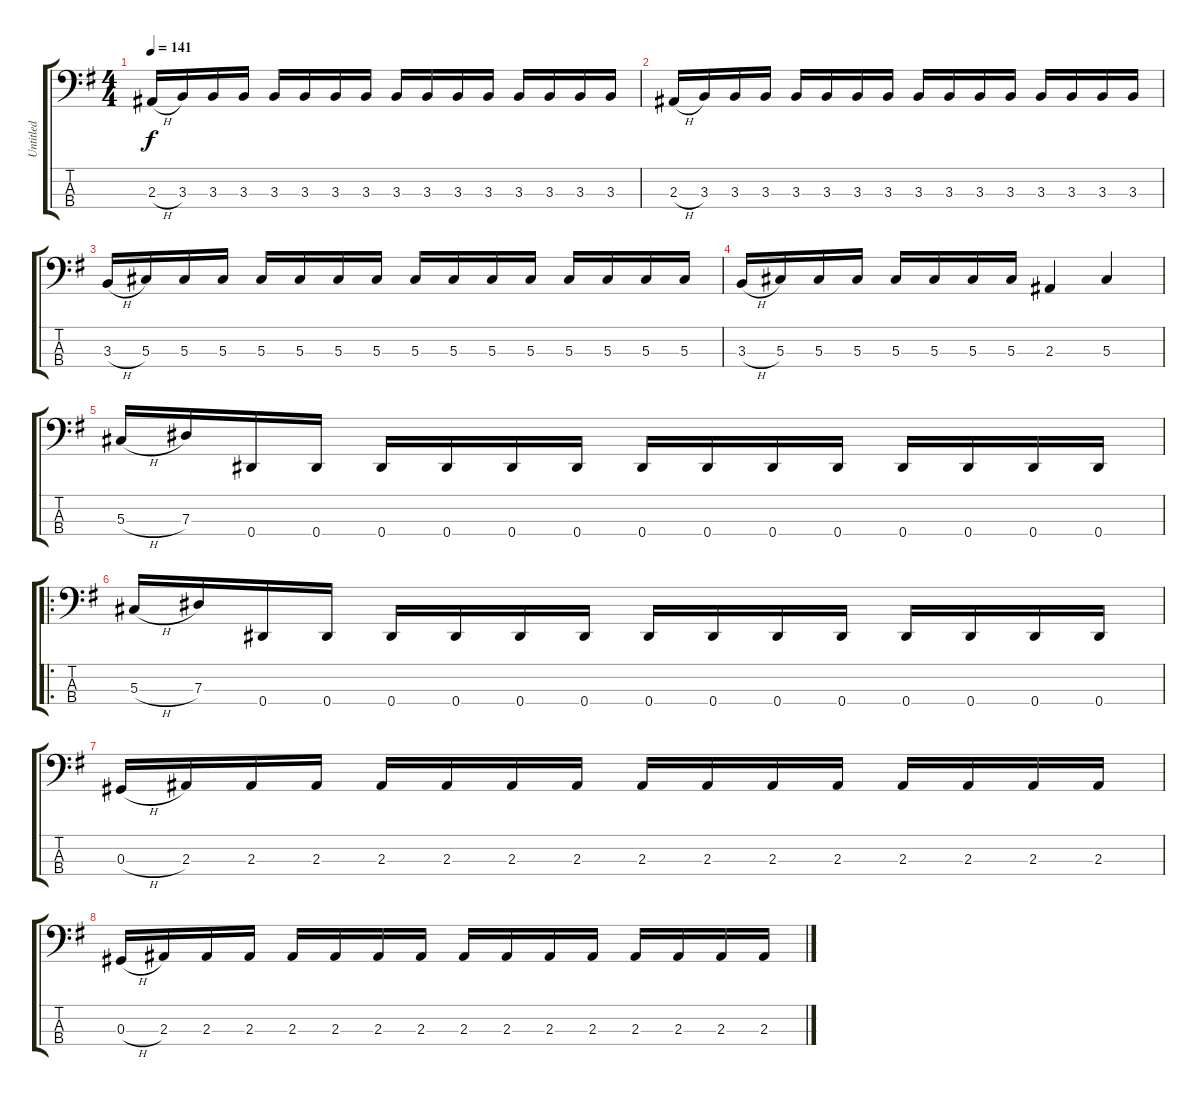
\track ("Untitled" "Untitled") {instrument electricbasspick}
\staff {score tabs}
\tuning (Gb2 Db2 Ab1 Eb1) {hide}
\ts (4 4)
\tempo 141
\clef f4
\ks g
2.3{h}.16{dy f} 3.3.16 3.3.16 3.3.16 3.3.16 3.3.16 3.3.16 3.3.16 3.3.16 3.3.16 3.3.16 3.3.16 3.3.16 3.3.16 3.3.16 3.3.16 |
2.3{h}.16 3.3.16 3.3.16 3.3.16 3.3.16 3.3.16 3.3.16 3.3.16 3.3.16 3.3.16 3.3.16 3.3.16 3.3.16 3.3.16 3.3.16 3.3.16 |
3.3{h}.16 5.3.16 5.3.16 5.3.16 5.3.16 5.3.16 5.3.16 5.3.16 5.3.16 5.3.16 5.3.16 5.3.16 5.3.16 5.3.16 5.3.16 5.3.16 |
3.3{h}.16 5.3.16 5.3.16 5.3.16 5.3.16 5.3.16 5.3.16 5.3.16 2.3.4 5.3.4 |
5.3{h}.16 7.3.16 0.4.16 0.4.16 0.4.16 0.4.16 0.4.16 0.4.16 0.4.16 0.4.16 0.4.16 0.4.16 0.4.16 0.4.16 0.4.16 0.4.16 |
\ro
5.3{h}.16 7.3.16 0.4.16 0.4.16 0.4.16 0.4.16 0.4.16 0.4.16 0.4.16 0.4.16 0.4.16 0.4.16 0.4.16 0.4.16 0.4.16 0.4.16 |
0.3{h}.16 2.3.16 2.3.16 2.3.16 2.3.16 2.3.16 2.3.16 2.3.16 2.3.16 2.3.16 2.3.16 2.3.16 2.3.16 2.3.16 2.3.16 2.3.16 |
0.3{h}.16 2.3.16 2.3.16 2.3.16 2.3.16 2.3.16 2.3.16 2.3.16 2.3.16 2.3.16 2.3.16 2.3.16 2.3.16 2.3.16 2.3.16 2.3.16
